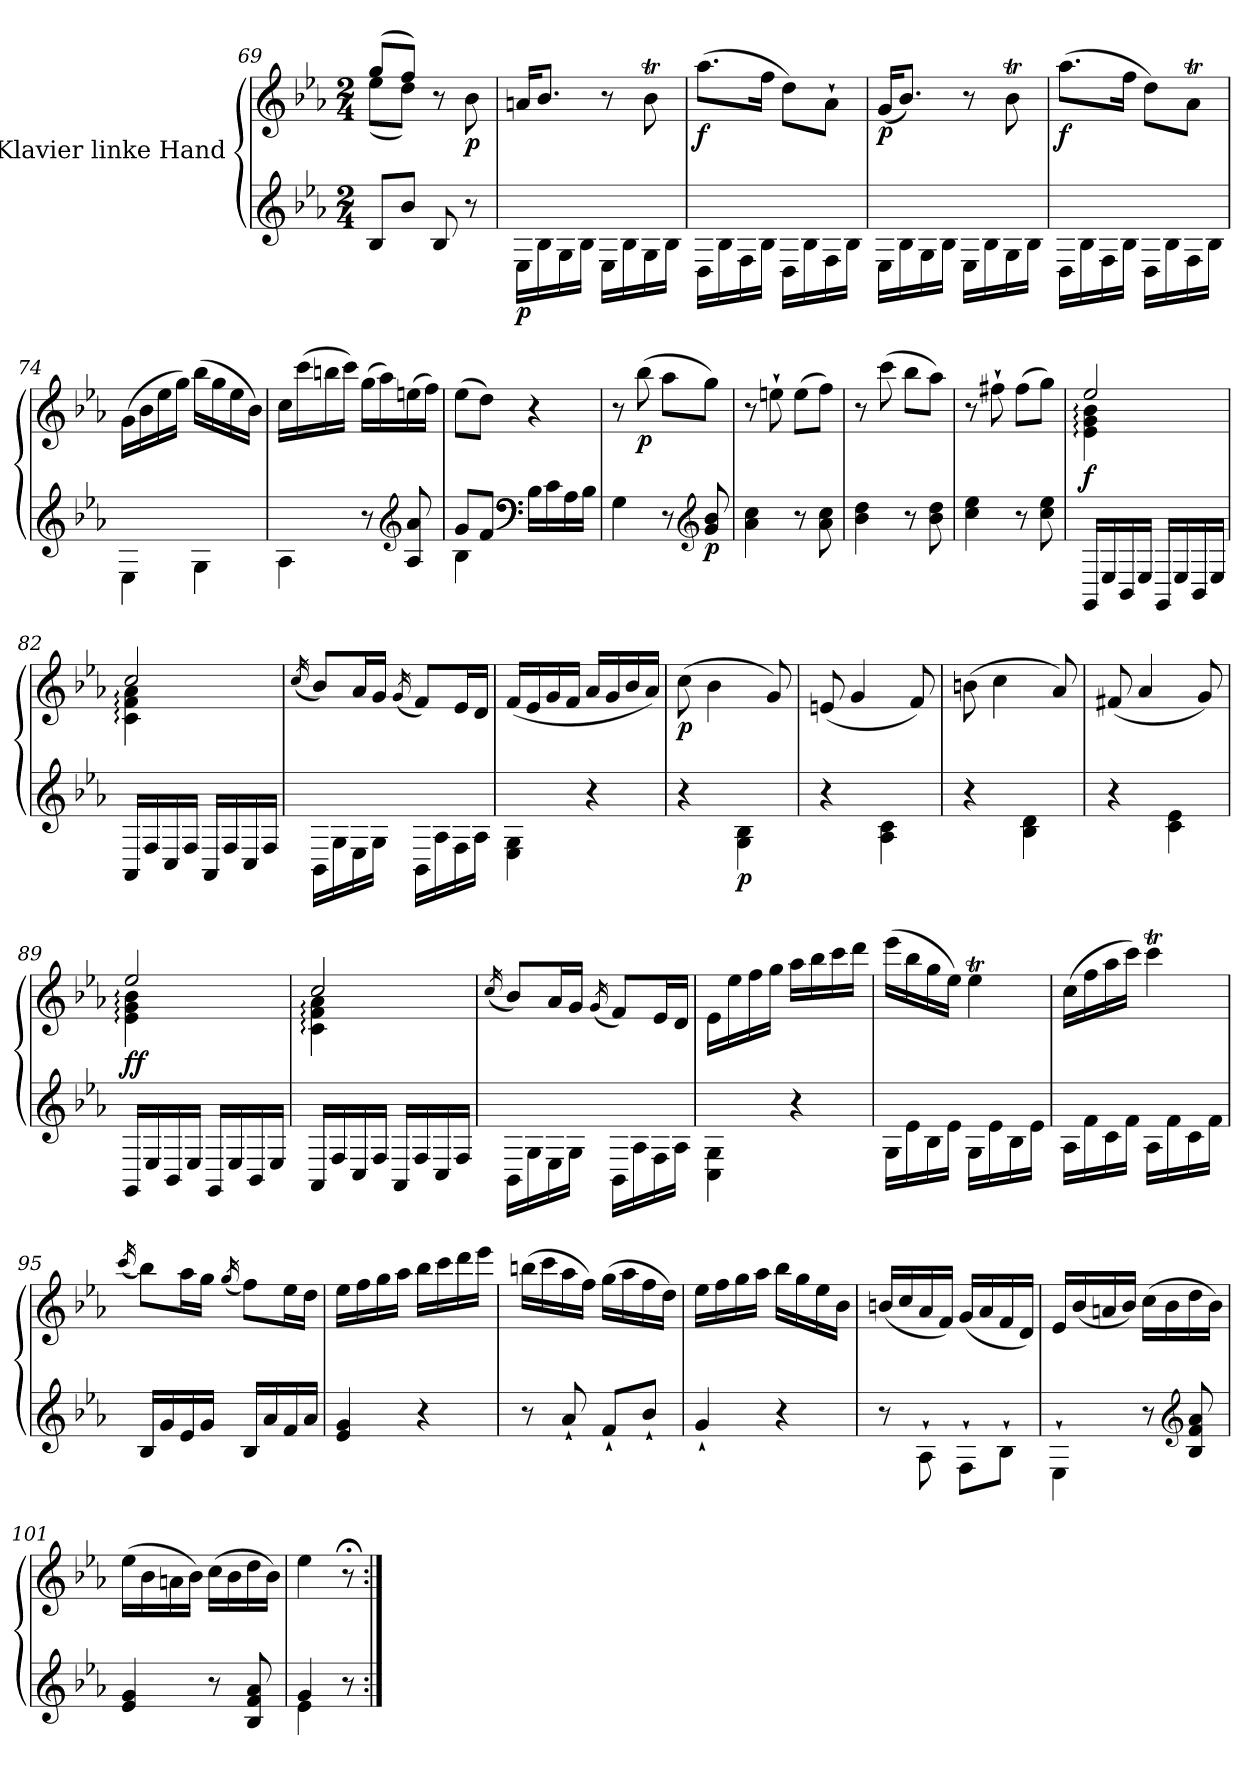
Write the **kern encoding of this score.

**kern	**kern	**dynam
*part1	*part1	*part1
*staff2	*staff1	*staff1/2
*I"Klavier linke Hand	*	*
*clefG2	*clefG2	*
*k[b-e-a-]	*k[b-e-a-]	*
*M2/4	*M2/4	*
=69	=69	=69
*	*^	*
8B-/L	(>8gg/L	(<8ee-\L	.
8b-/J	8ff/J)	8dd\J)	.
8B-/	8r	8ryy	.
!	!	!	!LO:DY:b
8r	8ryy	8b-\	p
=70	=70	=70	=70
!	!	!	!LO:DY:b=2
*	*v	*v	*
16E-\LL	16an/KL	p
16B-\	8.b-/J	.
16G\	.	.
16B-\JJ	.	.
16E-\LL	8r	.
16B-\	.	.
16G\	8b-T\	.
16B-\JJ	.	.
=71	=71	=71
!	!	!LO:DY:b
16D\LL	(>8.aa-\L	f
16B-\	.	.
16F\	.	.
16B-\JJ	16ff\Jk	.
16D\LL	8dd\L)	.
16B-\	.	.
16F\	8a-`\J	.
16B-\JJ	.	.
=72	=72	=72
!	!	!LO:DY:b
16E-\LL	(<16g/KL	p
16B-\	8.b-/J)	.
16G\	.	.
16B-\JJ	.	.
16E-\LL	8r	.
16B-\	.	.
16G\	8b-T\	.
16B-\JJ	.	.
=73	=73	=73
!	!	!LO:DY:b
16D\LL	(>8.aa-\L	f
16B-\	.	.
16F\	.	.
16B-\JJ	16ff\Jk	.
16D\LL	8dd\L)	.
16B-\	.	.
16F\	8a-T\J	.
16B-\JJ	.	.
=74	=74	=74
4E-\	(>16g\LL	.
.	16b-\	.
.	16ee-\	.
.	16gg\JJ)	.
4G\	(>16bb-\LL	.
.	16gg\	.
.	16ee-\	.
.	16b-\JJ)	.
=75	=75	=75
4A-\	16cc\LL	.
.	(>16ccc\	.
.	16bbn\	.
.	16ccc\JJ)	.
8r	(>16gg\LL	.
.	16aa-\)	.
*clefG2	*	*
8A-/ 8a-/	(>16een\	.
.	16ff\JJ)	.
=76	=76	=76
*^	*	*
8g/L	4B-\	(>8ee-\L	.
8f/J	.	8dd\J)	.
*clefF4	*	*	*
16B-\LL	4ryy	4r	.
16c\	.	.	.
16A-\	.	.	.
16B-\JJ	.	.	.
*v	*v	*	*
=77	=77	=77
4G\	8r	.
!	!	!LO:DY:b
.	(>8bb-\	p
8r	8aa-\L	.
*clefG2	*	*
!	!	!LO:DY:b=2
8g/ 8b-/	8gg\J)	p
=78	=78	=78
4a-\ 4cc\	8r	.
.	8een`\	.
8r	(>8ee\L	.
8a-\ 8cc\	8ff\J)	.
=79	=79	=79
4b-\ 4dd\	8r	.
.	(>8ccc\	.
8r	8bb-\L	.
8b-\ 8dd\	8aa-\J)	.
=80	=80	=80
4cc\ 4ee-\	8r	.
.	8ff#X`\	.
8r	(>8ff#\L	.
8cc\ 8ee-\	8gg\J)	.
=81	=81	=81
*	*^	*
!	!	!	!LO:DY:b
16GG/LL	2ee-/	4e-\: 4g\: 4b-\:	f
16E-/	.	.	.
16BB-/	.	.	.
16E-/JJ	.	.	.
16GG/LL	.	4ryy	.
16E-/	.	.	.
16BB-/	.	.	.
16E-/JJ	.	.	.
=82	=82	=82	=82
16AA-/LL	2cc/	4c\: 4f\: 4a-\:	.
16F/	.	.	.
16C/	.	.	.
16F/JJ	.	.	.
16AA-/LL	.	4ryy	.
16F/	.	.	.
16C/	.	.	.
16F/JJ	.	.	.
*	*v	*v	*
=83	=83	=83
.	(<16qcc/	.
16BB-\LL	8b-/L)	.
16G\	.	.
16E-\	16a-/L	.
16G\JJ	16g/JJ	.
.	(<16qg/	.
16BB-\LL	8f/L)	.
16A-\	.	.
16F\	16e-/L	.
16A-\JJ	16d/JJ	.
=84	=84	=84
4E-\ 4G\	(<16f/LL	.
.	16e-/	.
.	16g/	.
.	16f/JJ	.
4r	16a-/LL	.
.	16g/	.
.	16b-/	.
.	16a-/JJ)	.
=85	=85	=85
*^	*	*
!	!	!	!LO:DY:b
4r	4ryy	(>8cc\	p
.	.	4b-\	.
!	!	!	!LO:DY:b=2
4G\ 4B-\	4ryy	.	p
.	.	8g/)	.
=86	=86	=86	=86
4r	4ryy	(<8en/	.
.	.	4g/	.
4A-\ 4c\	4ryy	.	.
.	.	8f/)	.
=87	=87	=87	=87
4r	4ryy	(>8bn\	.
.	.	4cc\	.
4B-\ 4d\	4ryy	.	.
.	.	8a-/)	.
*v	*v	*	*
=88	=88	=88
4r	(<8f#X/	.
.	4a-/	.
4c\ 4e-\	.	.
.	8g/)	.
=89	=89	=89
*	*^	*
!	!	!	!LO:DY:b
!	!	!	!LO:DY:n=1:b
16GG/LL	2ee-/	4e-\: 4g\: 4b-\:	f f
16E-/	.	.	.
16BB-/	.	.	.
16E-/JJ	.	.	.
16GG/LL	.	4ryy	.
16E-/	.	.	.
16BB-/	.	.	.
16E-/JJ	.	.	.
=90	=90	=90	=90
16AA-/LL	2cc/	4c\: 4f\: 4a-\:	.
16F/	.	.	.
16C/	.	.	.
16F/JJ	.	.	.
16AA-/LL	.	4ryy	.
16F/	.	.	.
16C/	.	.	.
16F/JJ	.	.	.
*	*v	*v	*
=91	=91	=91
.	(<16qcc/	.
16BB-\LL	8b-/L)	.
16G\	.	.
16E-\	16a-/L	.
16G\JJ	16g/JJ	.
.	(<16qg/	.
16BB-\LL	8f/L)	.
16A-\	.	.
16F\	16e-/L	.
16A-\JJ	16d/JJ	.
=92	=92	=92
4C\ 4G\	16e-\LL	.
.	16ee-\	.
.	16ff\	.
.	16gg\JJ	.
4r	16aa-\LL	.
.	16bb-\	.
.	16ccc\	.
.	16ddd\JJ	.
=93	=93	=93
16G\LL	(>16eee-\LL	.
16e-\	16bb-\	.
16B-\	16gg\	.
16e-\JJ	16ee-\JJ)	.
16G\LL	4ee-T\	.
16e-\	.	.
16B-\	.	.
16e-\JJ	.	.
=94	=94	=94
16A-\LL	(>16cc\LL	.
16f\	16ff\	.
16c\	16aa-\	.
16f\JJ	16ccc\JJ)	.
16A-\LL	4cccT\	.
16f\	.	.
16c\	.	.
16f\JJ	.	.
=95	=95	=95
.	(<16qccc/	.
16B-/LL	8bb-\L)	.
16g/	.	.
16e-/	16aa-\L	.
16g/JJ	16gg\JJ	.
.	(<16qgg/	.
16B-/LL	8ff\L)	.
16a-/	.	.
16f/	16ee-\L	.
16a-/JJ	16dd\JJ	.
=96	=96	=96
4e-/ 4g/	16ee-\LL	.
.	16ff\	.
.	16gg\	.
.	16aa-\JJ	.
4r	16bb-\LL	.
.	16ccc\	.
.	16ddd\	.
.	16eee-\JJ	.
=97	=97	=97
8r	(>16bbn\LL	.
.	16ccc\	.
8a-`/	16aa-\	.
.	16ff\JJ)	.
8f`/L	(>16gg\LL	.
.	16aa-\	.
8b-`/J	16ff\	.
.	16dd\JJ)	.
=98	=98	=98
4g`/	16ee-\LL	.
.	16ff\	.
.	16gg\	.
.	16aa-\JJ	.
4r	16bb-\LL	.
.	16gg\	.
.	16ee-\	.
.	16b-\JJ	.
=99	=99	=99
8r	(<16bn/LL	.
.	16cc/	.
8A-`\	16a-/	.
.	16f/JJ)	.
8F`\L	(<16g/LL	.
.	16a-/	.
8B-`\J	16f/	.
.	16d/JJ)	.
=100	=100	=100
4E-`\	16e-/LL	.
.	(<16b-/	.
.	16an/	.
.	16b-/JJ)	.
8r	(>16cc\LL	.
.	16b-\	.
*clefG2	*	*
8B-/ 8f/ 8a-/	16dd\	.
.	16b-\JJ)	.
=101	=101	=101
4e-/ 4g/	(>16ee-\LL	.
.	16b-\	.
.	16an\	.
.	16b-\JJ)	.
8r	(>16cc\LL	.
.	16b-\	.
8B-/ 8f/ 8a-/	16dd\	.
.	16b-\JJ)	.
=102	=102	=102
*^	*	*
4g/	4e-\	4ee-\	.
8r	8r;yy	8r;<	.
*v	*v	*	*
=:|!	=:|!	=:|!
*-	*-	*-
